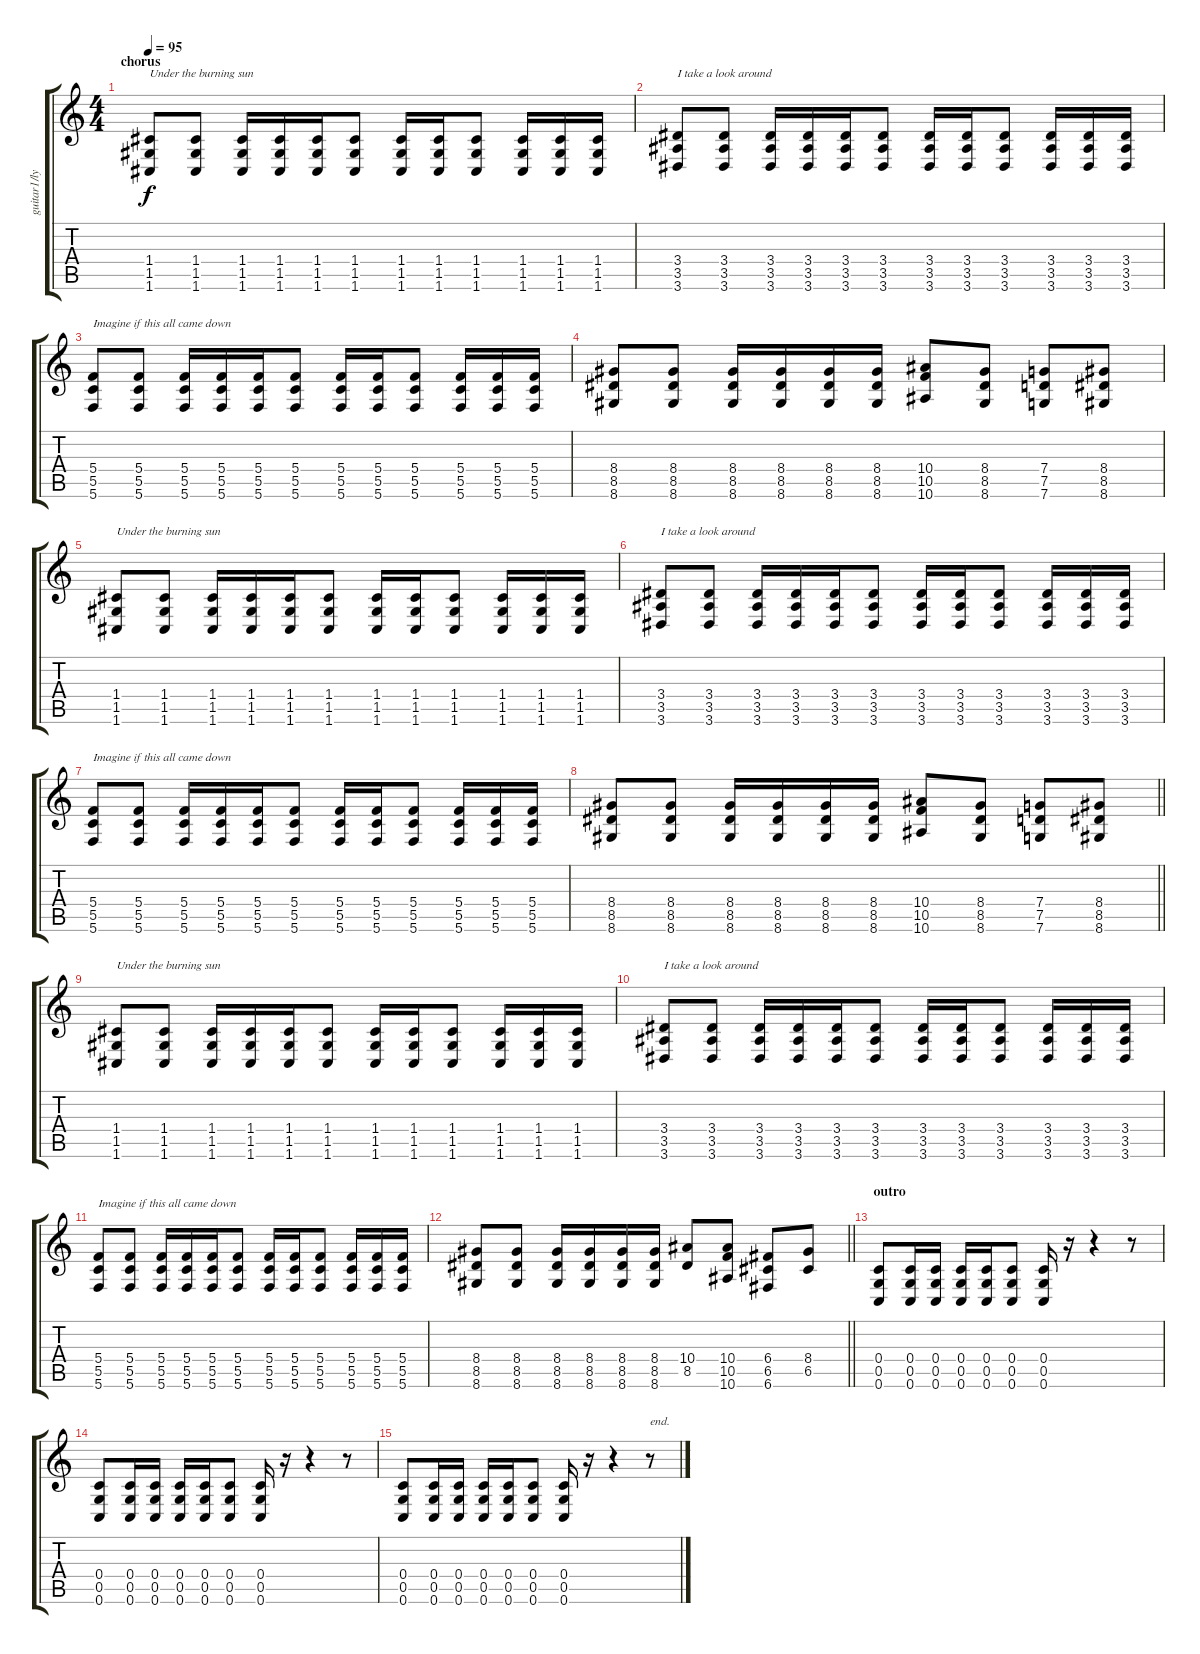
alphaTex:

\track ("guitar1/lyrics" "guitar1/ly") {instrument acousticguitarnylon}
\staff {score tabs}
\tuning (D4 A3 F3 C3 G2 C2) {hide}
\ts (4 4)
\section ("" "chorus")
\tempo 95
\clef g2
\ks c
(1.4 1.5 1.6).8{txt "Under the burning sun " dy f volume 14} (1.4 1.5 1.6).8 (1.4 1.5 1.6).16 (1.4 1.5 1.6).16 (1.4 1.5 1.6).16 (1.4 1.5 1.6).8 (1.4 1.5 1.6).16 (1.4 1.5 1.6).16 (1.4 1.5 1.6).8 (1.4 1.5 1.6).16 (1.4 1.5 1.6).16 (1.4 1.5 1.6).16 |
(3.4 3.5 3.6).8{txt "I take a look around "} (3.4 3.5 3.6).8 (3.4 3.5 3.6).16 (3.4 3.5 3.6).16 (3.4 3.5 3.6).16 (3.4 3.5 3.6).8 (3.4 3.5 3.6).16 (3.4 3.5 3.6).16 (3.4 3.5 3.6).8 (3.4 3.5 3.6).16 (3.4 3.5 3.6).16 (3.4 3.5 3.6).16 |
(5.4 5.5 5.6).8{txt "Imagine if this all came down "} (5.4 5.5 5.6).8 (5.4 5.5 5.6).16 (5.4 5.5 5.6).16 (5.4 5.5 5.6).16 (5.4 5.5 5.6).8 (5.4 5.5 5.6).16 (5.4 5.5 5.6).16 (5.4 5.5 5.6).8 (5.4 5.5 5.6).16 (5.4 5.5 5.6).16 (5.4 5.5 5.6).16 |
(8.4 8.5 8.6).8 (8.4 8.5 8.6).8 (8.4 8.5 8.6).16 (8.4 8.5 8.6).16 (8.4 8.5 8.6).16 (8.4 8.5 8.6).16 (10.4 10.5 10.6).8 (8.4 8.5 8.6).8 (7.4 7.5 7.6).8 (8.4 8.5 8.6).8 |
(1.4 1.5 1.6).8{txt "Under the burning sun" volume 14} (1.4 1.5 1.6).8 (1.4 1.5 1.6).16 (1.4 1.5 1.6).16 (1.4 1.5 1.6).16 (1.4 1.5 1.6).8 (1.4 1.5 1.6).16 (1.4 1.5 1.6).16 (1.4 1.5 1.6).8 (1.4 1.5 1.6).16 (1.4 1.5 1.6).16 (1.4 1.5 1.6).16 |
(3.4 3.5 3.6).8{txt "I take a look around"} (3.4 3.5 3.6).8 (3.4 3.5 3.6).16 (3.4 3.5 3.6).16 (3.4 3.5 3.6).16 (3.4 3.5 3.6).8 (3.4 3.5 3.6).16 (3.4 3.5 3.6).16 (3.4 3.5 3.6).8 (3.4 3.5 3.6).16 (3.4 3.5 3.6).16 (3.4 3.5 3.6).16 |
(5.4 5.5 5.6).8{txt "Imagine if this all came down"} (5.4 5.5 5.6).8 (5.4 5.5 5.6).16 (5.4 5.5 5.6).16 (5.4 5.5 5.6).16 (5.4 5.5 5.6).8 (5.4 5.5 5.6).16 (5.4 5.5 5.6).16 (5.4 5.5 5.6).8 (5.4 5.5 5.6).16 (5.4 5.5 5.6).16 (5.4 5.5 5.6).16 |
\barLineRight lightlight
(8.4 8.5 8.6).8 (8.4 8.5 8.6).8 (8.4 8.5 8.6).16 (8.4 8.5 8.6).16 (8.4 8.5 8.6).16 (8.4 8.5 8.6).16 (10.4 10.5 10.6).8 (8.4 8.5 8.6).8 (7.4 7.5 7.6).8 (8.4 8.5 8.6).8 |
(1.4 1.5 1.6).8{txt "Under the burning sun" volume 14} (1.4 1.5 1.6).8 (1.4 1.5 1.6).16 (1.4 1.5 1.6).16 (1.4 1.5 1.6).16 (1.4 1.5 1.6).8 (1.4 1.5 1.6).16 (1.4 1.5 1.6).16 (1.4 1.5 1.6).8 (1.4 1.5 1.6).16 (1.4 1.5 1.6).16 (1.4 1.5 1.6).16 |
(3.4 3.5 3.6).8{txt "I take a look around"} (3.4 3.5 3.6).8 (3.4 3.5 3.6).16 (3.4 3.5 3.6).16 (3.4 3.5 3.6).16 (3.4 3.5 3.6).8 (3.4 3.5 3.6).16 (3.4 3.5 3.6).16 (3.4 3.5 3.6).8 (3.4 3.5 3.6).16 (3.4 3.5 3.6).16 (3.4 3.5 3.6).16 |
(5.4 5.5 5.6).8{txt "Imagine if this all came down"} (5.4 5.5 5.6).8 (5.4 5.5 5.6).16 (5.4 5.5 5.6).16 (5.4 5.5 5.6).16 (5.4 5.5 5.6).8 (5.4 5.5 5.6).16 (5.4 5.5 5.6).16 (5.4 5.5 5.6).8 (5.4 5.5 5.6).16 (5.4 5.5 5.6).16 (5.4 5.5 5.6).16 |
\barLineRight lightlight
(8.4 8.5 8.6).8 (8.4 8.5 8.6).8 (8.4 8.5 8.6).16 (8.4 8.5 8.6).16 (8.4 8.5 8.6).16 (8.4 8.5 8.6).16 (10.4 8.5).8 (10.4 10.5 10.6).8 (6.4 6.5 6.6).8 (8.4 6.5).8 |
\section ("" "outro")
(0.4 0.5 0.6).8 (0.4 0.5 0.6).16 (0.4 0.5 0.6).16 (0.4 0.5 0.6).16 (0.4 0.5 0.6).16 (0.4 0.5 0.6).8 (0.4 0.5 0.6).16 r.16 r.4 r.8 |
(0.4 0.5 0.6).8 (0.4 0.5 0.6).16 (0.4 0.5 0.6).16 (0.4 0.5 0.6).16 (0.4 0.5 0.6).16 (0.4 0.5 0.6).8 (0.4 0.5 0.6).16 r.16 r.4 r.8 |
(0.4 0.5 0.6).8 (0.4 0.5 0.6).16 (0.4 0.5 0.6).16 (0.4 0.5 0.6).16 (0.4 0.5 0.6).16 (0.4 0.5 0.6).8 (0.4 0.5 0.6).16 r.16 r.4 r.8{txt "end."}
